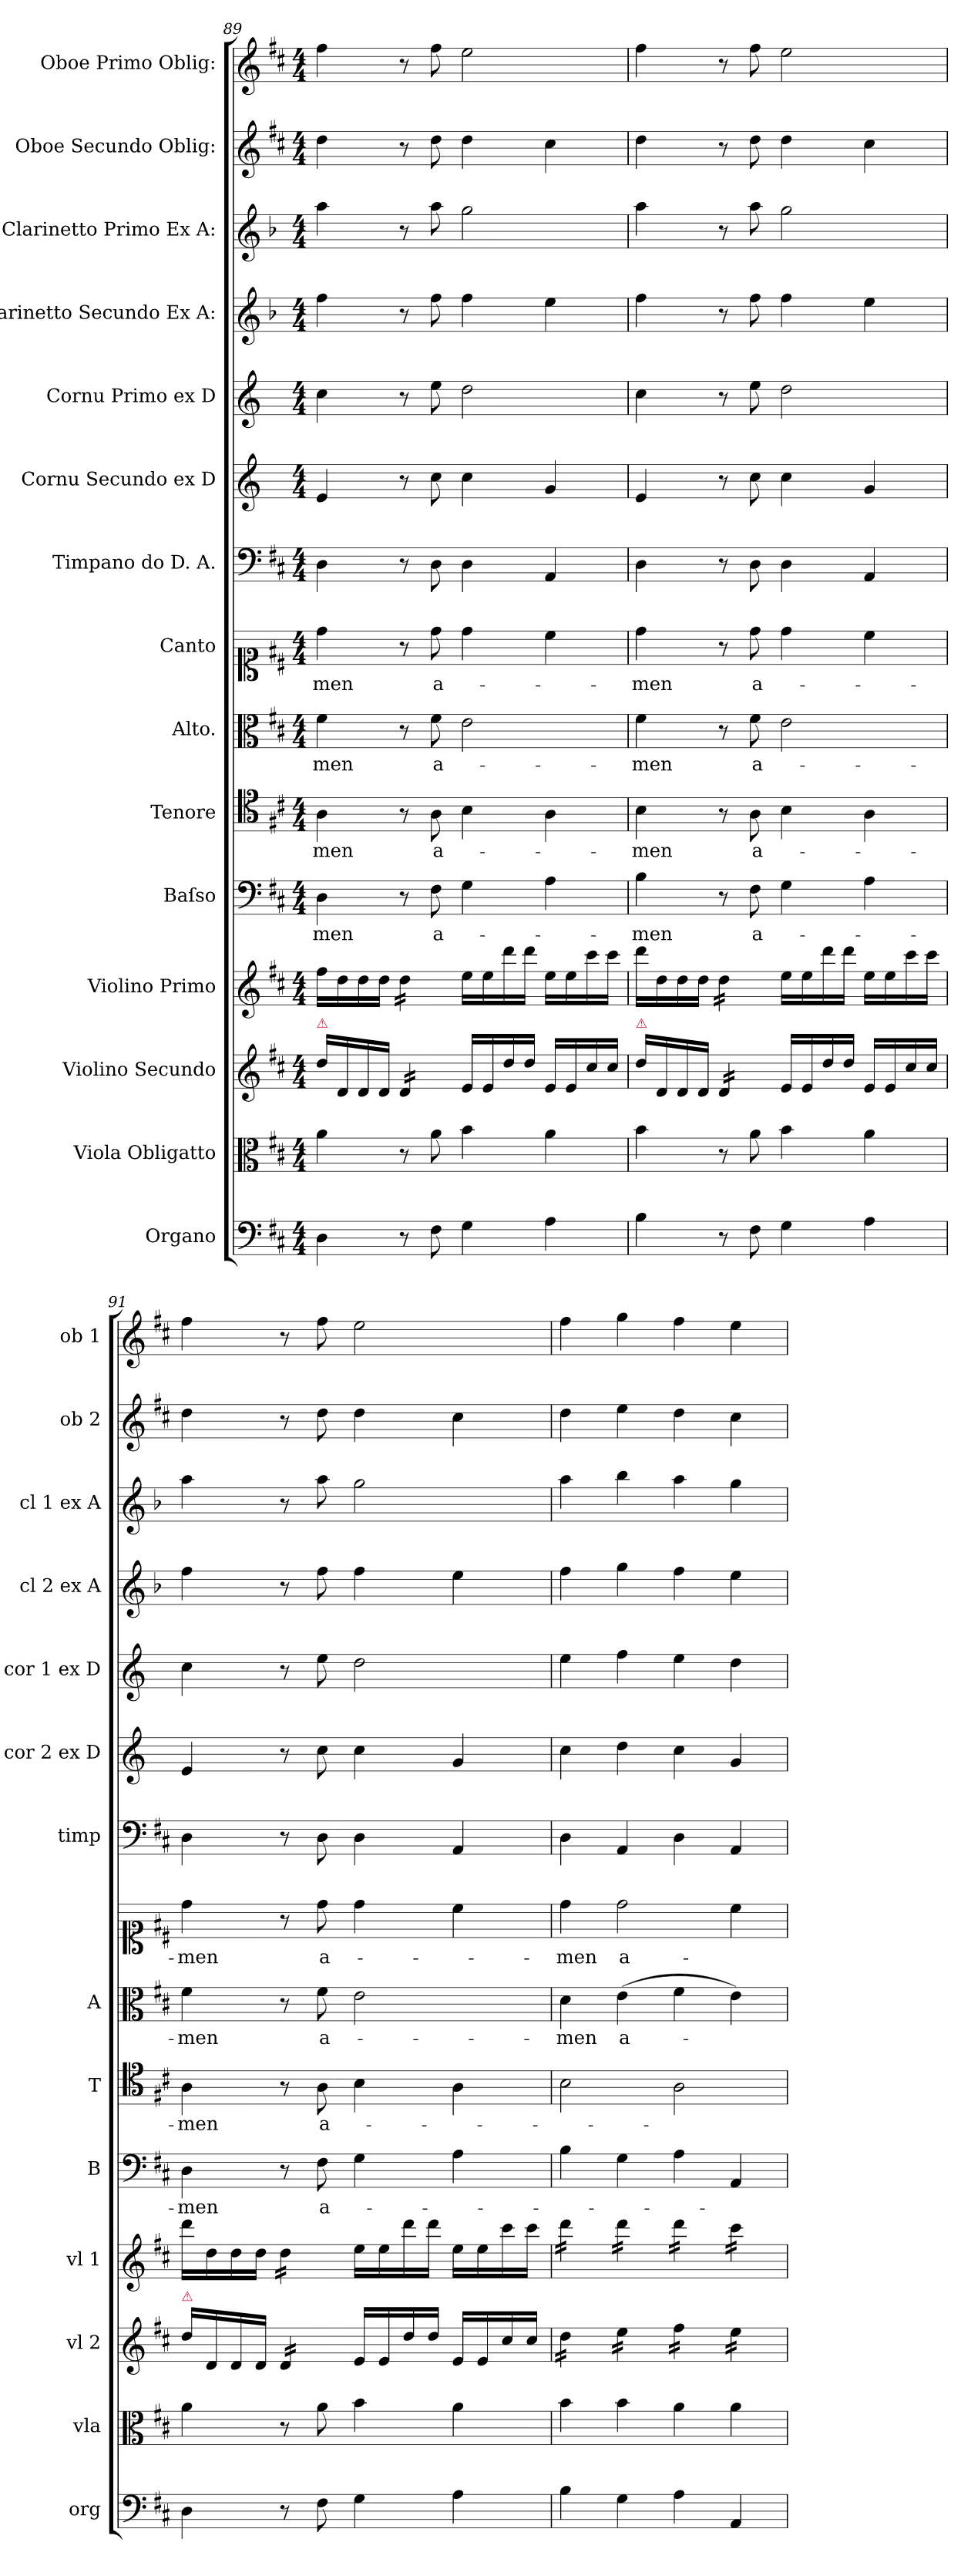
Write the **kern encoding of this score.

**kern	**kern	**kern	**kern	**kern	**text	**kern	**text	**kern	**text	**kern	**text	**kern	**kern	**kern	**kern	**kern	**kern	**kern
*part15	*part14	*part13	*part12	*part11	*part11	*part10	*part10	*part9	*part9	*part8	*part8	*part7	*part6	*part5	*part4	*part3	*part2	*part1
*staff15	*staff14	*staff13	*staff12	*staff11	*staff11	*staff10	*staff10	*staff9	*staff9	*staff8	*staff8	*staff7	*staff6	*staff5	*staff4	*staff3	*staff2	*staff1
*I"Organo	*I"Viola Obligatto	*I"Violino Secundo	*I"Violino Primo	*I"Baſso	*	*I"Tenore	*	*I"Alto.	*	*I"Canto	*	*I"Timpano do D. A.	*I"Cornu Secundo ex D	*I"Cornu Primo ex D	*I"Clarinetto Secundo Ex A:	*I"Clarinetto Primo Ex A:	*I"Oboe Secundo Oblig:	*I"Oboe Primo Oblig:
*I'org	*I'vla	*I'vl 2	*I'vl 1	*I'B	*	*I'T	*	*I'A	*	*	*	*I'timp	*I'cor 2 ex D	*I'cor 1 ex D	*I'cl 2 ex A	*I'cl 1 ex A	*I'ob 2	*I'ob 1
*clefF4	*clefC3	*clefG2	*clefG2	*clefF4	*	*clefC4	*	*clefC3	*	*clefC1	*	*clefF4	*clefG2	*clefG2	*clefG2	*clefG2	*clefG2	*clefG2
*	*	*	*	*	*	*	*	*	*	*	*	*	*ITrd6c10	*ITrd6c10	*ITrd2c3	*ITrd2c3	*	*
*k[f#c#]	*k[f#c#]	*k[f#c#]	*k[f#c#]	*k[f#c#]	*	*k[f#c#]	*	*k[f#c#]	*	*k[f#c#]	*	*k[f#c#]	*k[f#c#]	*k[f#c#]	*k[f#c#]	*k[f#c#]	*k[f#c#]	*k[f#c#]
*D:	*D:	*D:	*D:	*D:	*	*D:	*	*D:	*	*D:	*	*D:	*D:	*D:	*D:	*D:	*D:	*D:
*M4/4	*M4/4	*M4/4	*M4/4	*M4/4	*	*M4/4	*	*M4/4	*	*M4/4	*	*M4/4	*M4/4	*M4/4	*M4/4	*M4/4	*M4/4	*M4/4
=89	=89	=89	=89	=89	=89	=89	=89	=89	=89	=89	=89	=89	=89	=89	=89	=89	=89	=89
!	!	!LO:TX:a:color=crimson:t=⚠	!	!	!	!	!	!	!	!	!	!	!	!	!	!	!	!
4D\	4a\	16dd\LL	16ff#\LL	4D\	-men	4A\	-men	4f#\	-men	4dd\	-men	4D\	4F#/	4d\	4dd\	4ff#\	4dd\	4ff#\
.	.	16d/	16dd\	.	.	.	.	.	.	.	.	.	.	.	.	.	.	.
.	.	16d/	16dd\	.	.	.	.	.	.	.	.	.	.	.	.	.	.	.
.	.	16d/JJ	16dd\JJ	.	.	.	.	.	.	.	.	.	.	.	.	.	.	.
*	*	*tremolo	*	*	*	*	*	*	*	*	*	*	*	*	*	*	*	*
*	*	*	*tremolo	*	*	*	*	*	*	*	*	*	*	*	*	*	*	*
8r	8r	16d/LL	16dd\LL	8r	.	8r	.	8r	.	8r	.	8r	8r	8r	8r	8r	8r	8r
.	.	16d/	16dd\	.	.	.	.	.	.	.	.	.	.	.	.	.	.	.
8F#\	8a\	16d/	16dd\	8F#\	a-	8A\	a-	8f#\	a-	8dd\	a-	8D\	8d\	8f#\	8dd\	8ff#\	8dd\	8ff#\
.	.	16d/JJ	16dd\JJ	.	.	.	.	.	.	.	.	.	.	.	.	.	.	.
*	*	*	*Xtremolo	*	*	*	*	*	*	*	*	*	*	*	*	*	*	*
*	*	*Xtremolo	*	*	*	*	*	*	*	*	*	*	*	*	*	*	*	*
4G\	4b\	16e/LL	16ee\LL	4G\	.	4B\	.	2e\	.	4dd\	.	4D\	4d\	2e\	4dd\	2ee\	4dd\	2ee\
.	.	16e/	16ee\	.	.	.	.	.	.	.	.	.	.	.	.	.	.	.
.	.	16dd/	16ddd\	.	.	.	.	.	.	.	.	.	.	.	.	.	.	.
.	.	16dd/JJ	16ddd\JJ	.	.	.	.	.	.	.	.	.	.	.	.	.	.	.
4A\	4a\	16e/LL	16ee\LL	4A\	.	4A\	.	.	.	4cc#\	.	4AA/	4A/	.	4cc#\	.	4cc#\	.
.	.	16e/	16ee\	.	.	.	.	.	.	.	.	.	.	.	.	.	.	.
.	.	16cc#/	16ccc#\	.	.	.	.	.	.	.	.	.	.	.	.	.	.	.
.	.	16cc#/JJ	16ccc#\JJ	.	.	.	.	.	.	.	.	.	.	.	.	.	.	.
=90	=90	=90	=90	=90	=90	=90	=90	=90	=90	=90	=90	=90	=90	=90	=90	=90	=90	=90
!	!	!LO:TX:a:color=crimson:t=⚠	!	!	!	!	!	!	!	!	!	!	!	!	!	!	!	!
4B\	4b\	16dd\LL	16ddd\LL	4B\	-men	4B\	-men	4f#\	-men	4dd\	-men	4D\	4F#/	4d\	4dd\	4ff#\	4dd\	4ff#\
.	.	16d/	16dd\	.	.	.	.	.	.	.	.	.	.	.	.	.	.	.
.	.	16d/	16dd\	.	.	.	.	.	.	.	.	.	.	.	.	.	.	.
.	.	16d/JJ	16dd\JJ	.	.	.	.	.	.	.	.	.	.	.	.	.	.	.
*	*	*tremolo	*	*	*	*	*	*	*	*	*	*	*	*	*	*	*	*
*	*	*	*tremolo	*	*	*	*	*	*	*	*	*	*	*	*	*	*	*
8r	8r	16d/LL	16dd\LL	8r	.	8r	.	8r	.	8r	.	8r	8r	8r	8r	8r	8r	8r
.	.	16d/	16dd\	.	.	.	.	.	.	.	.	.	.	.	.	.	.	.
8F#\	8a\	16d/	16dd\	8F#\	a-	8A\	a-	8f#\	a-	8dd\	a-	8D\	8d\	8f#\	8dd\	8ff#\	8dd\	8ff#\
.	.	16d/JJ	16dd\JJ	.	.	.	.	.	.	.	.	.	.	.	.	.	.	.
*	*	*	*Xtremolo	*	*	*	*	*	*	*	*	*	*	*	*	*	*	*
*	*	*Xtremolo	*	*	*	*	*	*	*	*	*	*	*	*	*	*	*	*
4G\	4b\	16e/LL	16ee\LL	4G\	.	4B\	.	2e\	.	4dd\	.	4D\	4d\	2e\	4dd\	2ee\	4dd\	2ee\
.	.	16e/	16ee\	.	.	.	.	.	.	.	.	.	.	.	.	.	.	.
.	.	16dd/	16ddd\	.	.	.	.	.	.	.	.	.	.	.	.	.	.	.
.	.	16dd/JJ	16ddd\JJ	.	.	.	.	.	.	.	.	.	.	.	.	.	.	.
4A\	4a\	16e/LL	16ee\LL	4A\	.	4A\	.	.	.	4cc#\	.	4AA/	4A/	.	4cc#\	.	4cc#\	.
.	.	16e/	16ee\	.	.	.	.	.	.	.	.	.	.	.	.	.	.	.
.	.	16cc#/	16ccc#\	.	.	.	.	.	.	.	.	.	.	.	.	.	.	.
.	.	16cc#/JJ	16ccc#\JJ	.	.	.	.	.	.	.	.	.	.	.	.	.	.	.
=91	=91	=91	=91	=91	=91	=91	=91	=91	=91	=91	=91	=91	=91	=91	=91	=91	=91	=91
!	!	!LO:TX:a:color=crimson:t=⚠	!	!	!	!	!	!	!	!	!	!	!	!	!	!	!	!
4D\	4a\	16dd\LL	16ddd\LL	4D\	-men	4A\	-men	4f#\	-men	4dd\	-men	4D\	4F#/	4d\	4dd\	4ff#\	4dd\	4ff#\
.	.	16d/	16dd\	.	.	.	.	.	.	.	.	.	.	.	.	.	.	.
.	.	16d/	16dd\	.	.	.	.	.	.	.	.	.	.	.	.	.	.	.
.	.	16d/JJ	16dd\JJ	.	.	.	.	.	.	.	.	.	.	.	.	.	.	.
*	*	*tremolo	*	*	*	*	*	*	*	*	*	*	*	*	*	*	*	*
*	*	*	*tremolo	*	*	*	*	*	*	*	*	*	*	*	*	*	*	*
8r	8r	16d/LL	16dd\LL	8r	.	8r	.	8r	.	8r	.	8r	8r	8r	8r	8r	8r	8r
.	.	16d/	16dd\	.	.	.	.	.	.	.	.	.	.	.	.	.	.	.
8F#\	8a\	16d/	16dd\	8F#\	a-	8A\	a-	8f#\	a-	8dd\	a-	8D\	8d\	8f#\	8dd\	8ff#\	8dd\	8ff#\
.	.	16d/JJ	16dd\JJ	.	.	.	.	.	.	.	.	.	.	.	.	.	.	.
*	*	*	*Xtremolo	*	*	*	*	*	*	*	*	*	*	*	*	*	*	*
*	*	*Xtremolo	*	*	*	*	*	*	*	*	*	*	*	*	*	*	*	*
4G\	4b\	16e/LL	16ee\LL	4G\	.	4B\	.	2e\	.	4dd\	.	4D\	4d\	2e\	4dd\	2ee\	4dd\	2ee\
.	.	16e/	16ee\	.	.	.	.	.	.	.	.	.	.	.	.	.	.	.
.	.	16dd/	16ddd\	.	.	.	.	.	.	.	.	.	.	.	.	.	.	.
.	.	16dd/JJ	16ddd\JJ	.	.	.	.	.	.	.	.	.	.	.	.	.	.	.
4A\	4a\	16e/LL	16ee\LL	4A\	.	4A\	.	.	.	4cc#\	.	4AA/	4A/	.	4cc#\	.	4cc#\	.
.	.	16e/	16ee\	.	.	.	.	.	.	.	.	.	.	.	.	.	.	.
.	.	16cc#/	16ccc#\	.	.	.	.	.	.	.	.	.	.	.	.	.	.	.
.	.	16cc#/JJ	16ccc#\JJ	.	.	.	.	.	.	.	.	.	.	.	.	.	.	.
=92	=92	=92	=92	=92	=92	=92	=92	=92	=92	=92	=92	=92	=92	=92	=92	=92	=92	=92
*	*	*tremolo	*	*	*	*	*	*	*	*	*	*	*	*	*	*	*	*
*	*	*	*tremolo	*	*	*	*	*	*	*	*	*	*	*	*	*	*	*
4B\	4b\	16dd\LL	16ddd\LL	4B\	.	2B\	.	4d\	-men	4dd\	-men	4D\	4d\	4f#\	4dd\	4ff#\	4dd\	4ff#\
.	.	16dd\	16ddd\	.	.	.	.	.	.	.	.	.	.	.	.	.	.	.
.	.	16dd\	16ddd\	.	.	.	.	.	.	.	.	.	.	.	.	.	.	.
.	.	16dd\JJ	16ddd\JJ	.	.	.	.	.	.	.	.	.	.	.	.	.	.	.
4G\	4b\	16ee\LL	16ddd\LL	4G\	.	.	.	(4e\	a-	2dd\	a-	4AA/	4e\	4g\	4ee\	4gg\	4ee\	4gg\
.	.	16ee\	16ddd\	.	.	.	.	.	.	.	.	.	.	.	.	.	.	.
.	.	16ee\	16ddd\	.	.	.	.	.	.	.	.	.	.	.	.	.	.	.
.	.	16ee\JJ	16ddd\JJ	.	.	.	.	.	.	.	.	.	.	.	.	.	.	.
4A\	4a\	16ff#\LL	16ddd\LL	4A\	.	2A\	.	4f#\	.	.	.	4D\	4d\	4f#\	4dd\	4ff#\	4dd\	4ff#\
.	.	16ff#\	16ddd\	.	.	.	.	.	.	.	.	.	.	.	.	.	.	.
.	.	16ff#\	16ddd\	.	.	.	.	.	.	.	.	.	.	.	.	.	.	.
.	.	16ff#\JJ	16ddd\JJ	.	.	.	.	.	.	.	.	.	.	.	.	.	.	.
4AA/	4a\	16ee\LL	16ccc#\LL	4AA/	.	.	.	4e\)	.	4cc#\	.	4AA/	4A/	4e\	4cc#\	4ee\	4cc#\	4ee\
.	.	16ee\	16ccc#\	.	.	.	.	.	.	.	.	.	.	.	.	.	.	.
.	.	16ee\	16ccc#\	.	.	.	.	.	.	.	.	.	.	.	.	.	.	.
.	.	16ee\JJ	16ccc#\JJ	.	.	.	.	.	.	.	.	.	.	.	.	.	.	.
*	*	*	*Xtremolo	*	*	*	*	*	*	*	*	*	*	*	*	*	*	*
*	*	*Xtremolo	*	*	*	*	*	*	*	*	*	*	*	*	*	*	*	*
=	=	=	=	=	=	=	=	=	=	=	=	=	=	=	=	=	=	=
*-	*-	*-	*-	*-	*-	*-	*-	*-	*-	*-	*-	*-	*-	*-	*-	*-	*-	*-
